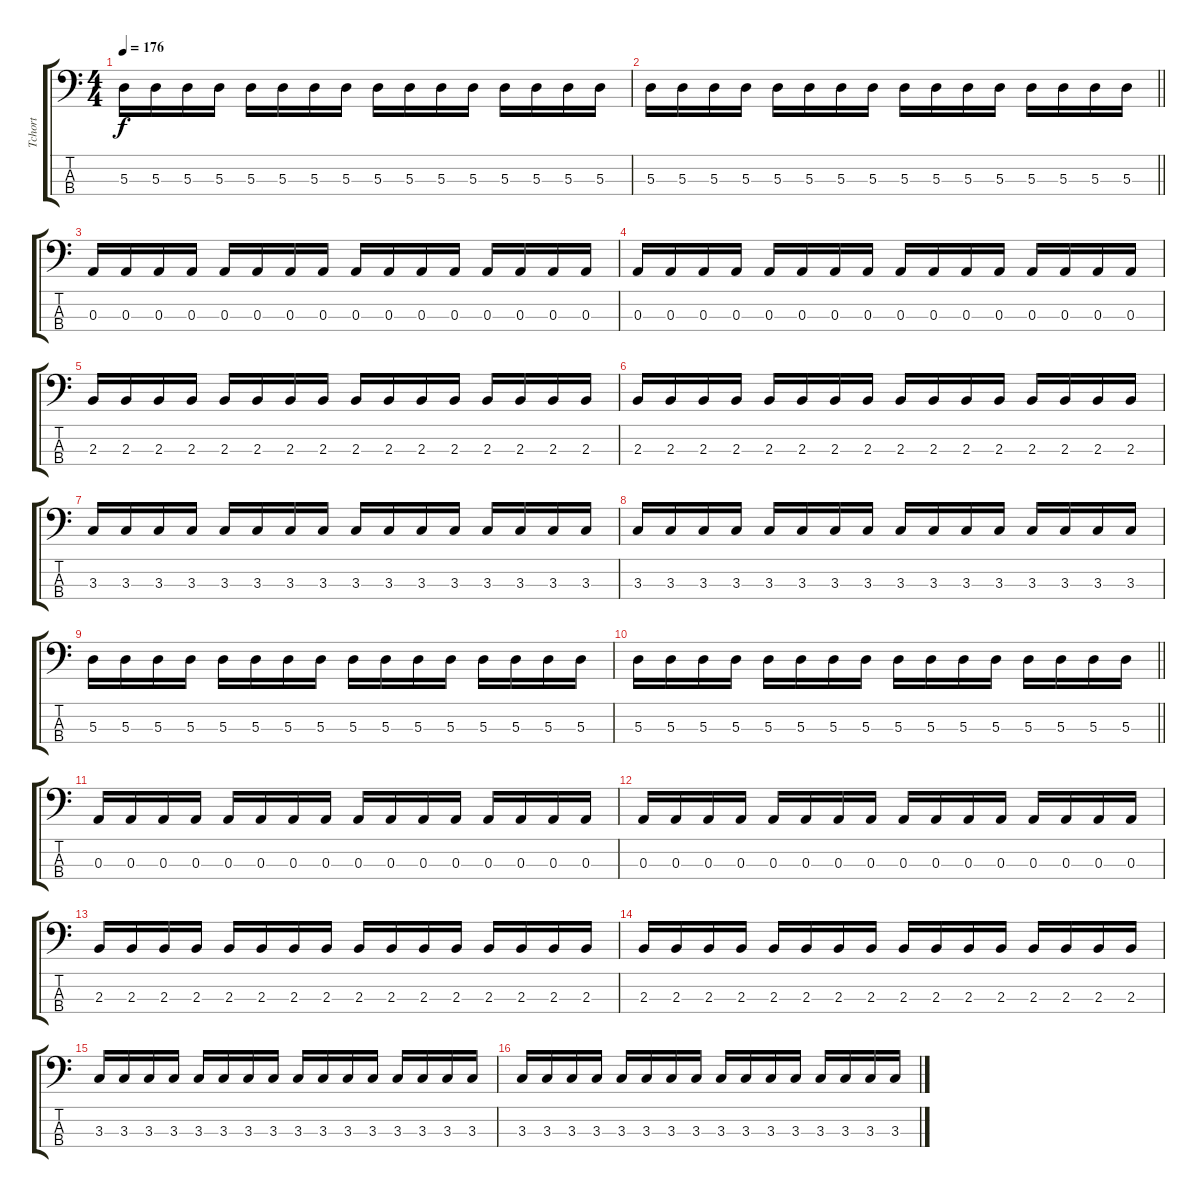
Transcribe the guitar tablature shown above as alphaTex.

\track ("Tchort" "Tchort") {instrument electricbasspick}
\staff {score tabs}
\tuning (G2 D2 A1 E1) {hide}
\ts (4 4)
\tempo 176
\clef f4
\ks c
5.3.16{dy f} 5.3.16 5.3.16 5.3.16 5.3.16 5.3.16 5.3.16 5.3.16 5.3.16 5.3.16 5.3.16 5.3.16 5.3.16 5.3.16 5.3.16 5.3.16 |
\barLineRight lightlight
5.3.16 5.3.16 5.3.16 5.3.16 5.3.16 5.3.16 5.3.16 5.3.16 5.3.16 5.3.16 5.3.16 5.3.16 5.3.16 5.3.16 5.3.16 5.3.16 |
\section ("" "")
0.3.16 0.3.16 0.3.16 0.3.16 0.3.16 0.3.16 0.3.16 0.3.16 0.3.16 0.3.16 0.3.16 0.3.16 0.3.16 0.3.16 0.3.16 0.3.16 |
0.3.16 0.3.16 0.3.16 0.3.16 0.3.16 0.3.16 0.3.16 0.3.16 0.3.16 0.3.16 0.3.16 0.3.16 0.3.16 0.3.16 0.3.16 0.3.16 |
2.3.16 2.3.16 2.3.16 2.3.16 2.3.16 2.3.16 2.3.16 2.3.16 2.3.16 2.3.16 2.3.16 2.3.16 2.3.16 2.3.16 2.3.16 2.3.16 |
2.3.16 2.3.16 2.3.16 2.3.16 2.3.16 2.3.16 2.3.16 2.3.16 2.3.16 2.3.16 2.3.16 2.3.16 2.3.16 2.3.16 2.3.16 2.3.16 |
3.3.16 3.3.16 3.3.16 3.3.16 3.3.16 3.3.16 3.3.16 3.3.16 3.3.16 3.3.16 3.3.16 3.3.16 3.3.16 3.3.16 3.3.16 3.3.16 |
3.3.16 3.3.16 3.3.16 3.3.16 3.3.16 3.3.16 3.3.16 3.3.16 3.3.16 3.3.16 3.3.16 3.3.16 3.3.16 3.3.16 3.3.16 3.3.16 |
5.3.16 5.3.16 5.3.16 5.3.16 5.3.16 5.3.16 5.3.16 5.3.16 5.3.16 5.3.16 5.3.16 5.3.16 5.3.16 5.3.16 5.3.16 5.3.16 |
\barLineRight lightlight
5.3.16 5.3.16 5.3.16 5.3.16 5.3.16 5.3.16 5.3.16 5.3.16 5.3.16 5.3.16 5.3.16 5.3.16 5.3.16 5.3.16 5.3.16 5.3.16 |
\section ("" "")
0.3.16 0.3.16 0.3.16 0.3.16 0.3.16 0.3.16 0.3.16 0.3.16 0.3.16 0.3.16 0.3.16 0.3.16 0.3.16 0.3.16 0.3.16 0.3.16 |
0.3.16 0.3.16 0.3.16 0.3.16 0.3.16 0.3.16 0.3.16 0.3.16 0.3.16 0.3.16 0.3.16 0.3.16 0.3.16 0.3.16 0.3.16 0.3.16 |
2.3.16 2.3.16 2.3.16 2.3.16 2.3.16 2.3.16 2.3.16 2.3.16 2.3.16 2.3.16 2.3.16 2.3.16 2.3.16 2.3.16 2.3.16 2.3.16 |
2.3.16 2.3.16 2.3.16 2.3.16 2.3.16 2.3.16 2.3.16 2.3.16 2.3.16 2.3.16 2.3.16 2.3.16 2.3.16 2.3.16 2.3.16 2.3.16 |
3.3.16 3.3.16 3.3.16 3.3.16 3.3.16 3.3.16 3.3.16 3.3.16 3.3.16 3.3.16 3.3.16 3.3.16 3.3.16 3.3.16 3.3.16 3.3.16 |
3.3.16 3.3.16 3.3.16 3.3.16 3.3.16 3.3.16 3.3.16 3.3.16 3.3.16 3.3.16 3.3.16 3.3.16 3.3.16 3.3.16 3.3.16 3.3.16
